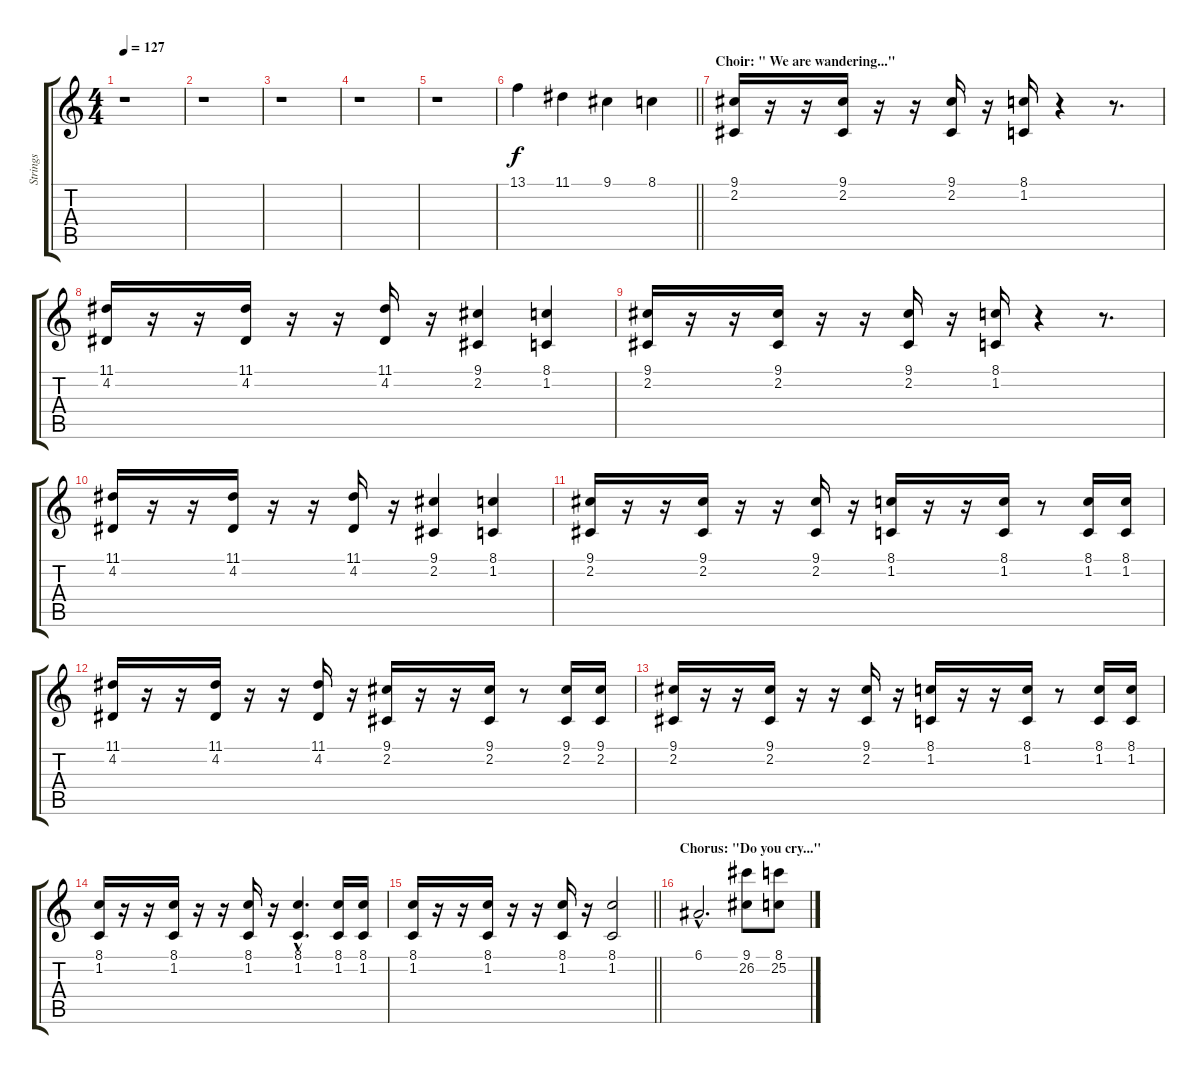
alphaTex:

\track ("Strings" "Strings") {instrument stringensemble1}
\staff {score tabs}
\tuning (E4 B3 G3 D3 A2 E2) {hide}
\ts (4 4)
\tempo 127
\clef g2
\ks c
r.1{dy f} |
r.1 |
r.1 |
r.1 |
r.1 |
\barLineRight lightlight
13.1.4{volume 13} 11.1.4 9.1.4 8.1.4 |
\section ("" "Choir: \" We are wandering...\"")
(9.1 2.2).16 r.16 r.16 (9.1 2.2).16 r.16 r.16 (9.1 2.2).16 r.16 (8.1 1.2).16 r.4 r.8{d} |
(11.1 4.2).16 r.16 r.16 (11.1 4.2).16 r.16 r.16 (11.1 4.2).16 r.16 (9.1 2.2).4 (8.1 1.2).4 |
(9.1 2.2).16 r.16 r.16 (9.1 2.2).16 r.16 r.16 (9.1 2.2).16 r.16 (8.1 1.2).16 r.4 r.8{d} |
(11.1 4.2).16 r.16 r.16 (11.1 4.2).16 r.16 r.16 (11.1 4.2).16 r.16 (9.1 2.2).4 (8.1 1.2).4 |
(9.1 2.2).16 r.16 r.16 (9.1 2.2).16 r.16 r.16 (9.1 2.2).16 r.16 (8.1 1.2).16 r.16 r.16 (8.1 1.2).16 r.8 (8.1 1.2).16 (8.1 1.2).16 |
(11.1 4.2).16 r.16 r.16 (11.1 4.2).16 r.16 r.16 (11.1 4.2).16 r.16 (9.1 2.2).16 r.16 r.16 (9.1 2.2).16 r.8 (9.1 2.2).16 (9.1 2.2).16 |
(9.1 2.2).16 r.16 r.16 (9.1 2.2).16 r.16 r.16 (9.1 2.2).16 r.16 (8.1 1.2).16 r.16 r.16 (8.1 1.2).16 r.8 (8.1 1.2).16 (8.1 1.2).16 |
(8.1 1.2).16 r.16 r.16 (8.1 1.2).16 r.16 r.16 (8.1 1.2).16 r.16 (8.1{hac} 1.2{hac}).4{d} (8.1 1.2).16 (8.1 1.2).16 |
\barLineRight lightlight
(8.1 1.2).16 r.16 r.16 (8.1 1.2).16 r.16 r.16 (8.1 1.2).16 r.16 (8.1 1.2).2 |
\section ("" "Chorus: \"Do you cry...\"")
6.1{hac}.2{d volume 8} (9.1 26.2).8 (8.1 25.2).8
